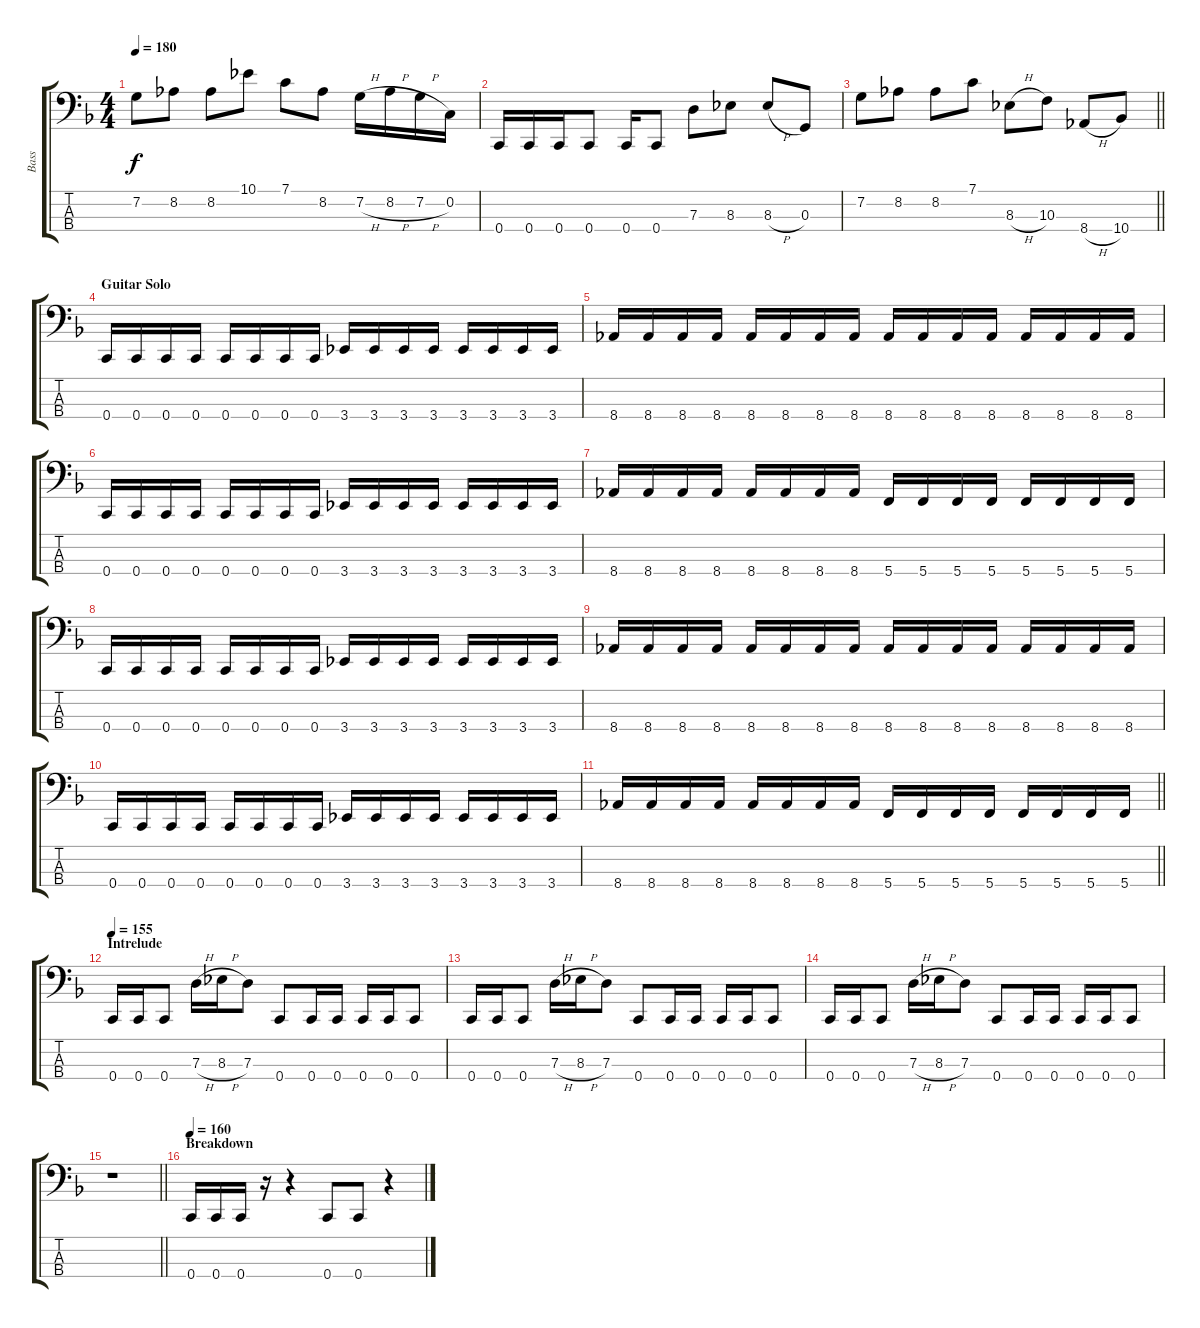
\track ("Bass" "Bass") {instrument electricbasspick}
\staff {score tabs}
\tuning (F2 C2 G1 C1) {hide}
\ts (4 4)
\tempo 180
\clef f4
\ks f
7.2.8{dy f} 8.2.8 8.2.8 10.1.8 7.1.8 8.2.8 7.2{h}.16 8.2{h}.16 7.2{h}.16 0.2.16 |
0.4.16 0.4.16 0.4.16 0.4.8 0.4.16 0.4.8 7.3.8 8.3.8 8.3{h}.8 0.3.8 |
\barLineRight lightlight
7.2.8 8.2.8 8.2.8 7.1.8 8.3{h}.8 10.3.8 8.4{h}.8 10.4.8 |
\section ("" "Guitar Solo")
0.4.16 0.4.16 0.4.16 0.4.16 0.4.16 0.4.16 0.4.16 0.4.16 3.4.16 3.4.16 3.4.16 3.4.16 3.4.16 3.4.16 3.4.16 3.4.16 |
8.4.16 8.4.16 8.4.16 8.4.16 8.4.16 8.4.16 8.4.16 8.4.16 8.4.16 8.4.16 8.4.16 8.4.16 8.4.16 8.4.16 8.4.16 8.4.16 |
0.4.16 0.4.16 0.4.16 0.4.16 0.4.16 0.4.16 0.4.16 0.4.16 3.4.16 3.4.16 3.4.16 3.4.16 3.4.16 3.4.16 3.4.16 3.4.16 |
8.4.16 8.4.16 8.4.16 8.4.16 8.4.16 8.4.16 8.4.16 8.4.16 5.4.16 5.4.16 5.4.16 5.4.16 5.4.16 5.4.16 5.4.16 5.4.16 |
0.4.16 0.4.16 0.4.16 0.4.16 0.4.16 0.4.16 0.4.16 0.4.16 3.4.16 3.4.16 3.4.16 3.4.16 3.4.16 3.4.16 3.4.16 3.4.16 |
8.4.16 8.4.16 8.4.16 8.4.16 8.4.16 8.4.16 8.4.16 8.4.16 8.4.16 8.4.16 8.4.16 8.4.16 8.4.16 8.4.16 8.4.16 8.4.16 |
0.4.16 0.4.16 0.4.16 0.4.16 0.4.16 0.4.16 0.4.16 0.4.16 3.4.16 3.4.16 3.4.16 3.4.16 3.4.16 3.4.16 3.4.16 3.4.16 |
\barLineRight lightlight
8.4.16 8.4.16 8.4.16 8.4.16 8.4.16 8.4.16 8.4.16 8.4.16 5.4.16 5.4.16 5.4.16 5.4.16 5.4.16 5.4.16 5.4.16 5.4.16 |
\section ("" "Intrelude")
\tempo 155
0.4.16 0.4.16 0.4.8 7.3{h}.16 8.3{h}.16 7.3.8 0.4.8 0.4.16 0.4.16 0.4.16 0.4.16 0.4.8 |
0.4.16 0.4.16 0.4.8 7.3{h}.16 8.3{h}.16 7.3.8 0.4.8 0.4.16 0.4.16 0.4.16 0.4.16 0.4.8 |
0.4.16 0.4.16 0.4.8 7.3{h}.16 8.3{h}.16 7.3.8 0.4.8 0.4.16 0.4.16 0.4.16 0.4.16 0.4.8 |
\barLineRight lightlight
r.1 |
\section ("" "Breakdown")
\tempo 160
0.4.16 0.4.16 0.4.16 r.16 r.4 0.4.8 0.4.8 r.4
